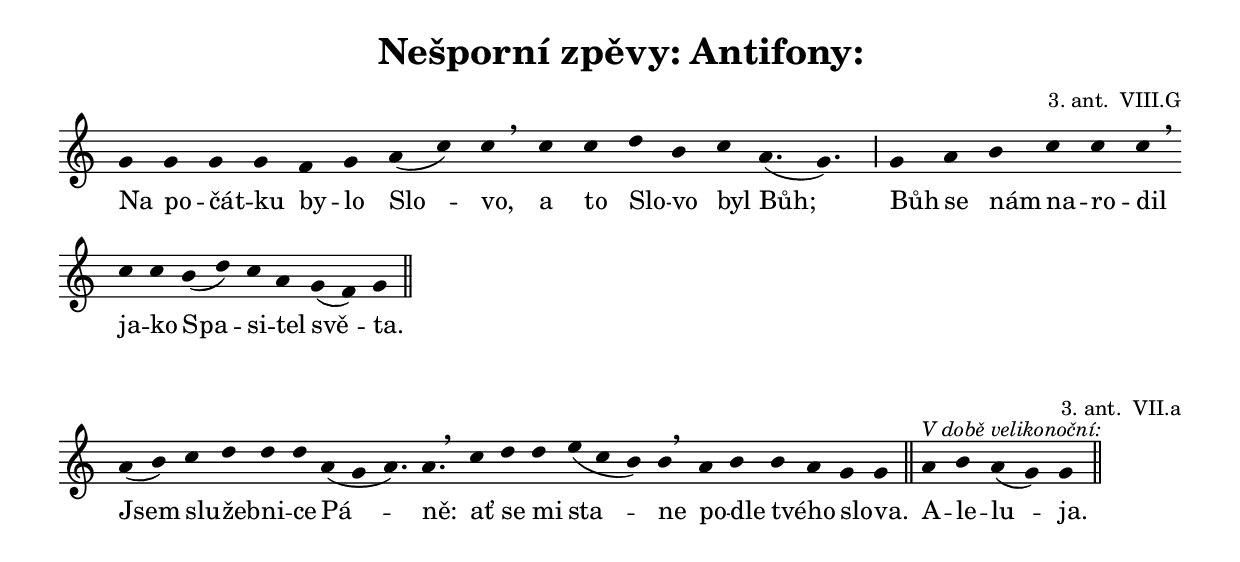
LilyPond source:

\version "2.15.37"

\header {
  title = "Nešporní zpěvy: Antifony:"
}

\include "spolecne_nespory.ly"
\include "../../dilyresponsorii.ly"

\score {
  \relative c'' {
    \choralniRezim
    g4 g g g f g a( c) c \barMin
    c c d b c a4.( g) \barMaior
    g4 a b c c c \barMin
    c c b( d) c a g( f) g \barFinalis
  }
  \addlyrics {
    Na po -- čát -- ku by -- lo Slo -- vo,
    a to Slo -- vo byl Bůh;
    Bůh se nám na -- ro -- dil
    ja -- ko Spa -- si -- tel svě -- ta.
  }
  \header {
    quid = "3. ant."
    modus = "VIII"
    differentia = "G"
    psalmus = ""
    id = "narozeni-ant3"
    piece = \markup {\sestavTitulek}
  }
}

\score {
  \relative c'' {
    \choralniRezim
    a4( b) c d d d a( g a4.) a \barMin
    c4 d d e( c b) b \barMin a b b a g g \barFinalis
    a^\markup\rubrVelikAleluja b a( g) g \barFinalis
  }
  \addlyrics {
    Jsem slu -- žeb -- ni -- ce Pá -- ně:
    ať se mi sta -- ne po -- dle tvé -- ho slo -- va.

    A -- le -- lu -- ja.
  }
  \header {
    quid = "3. ant."
    modus = "VII"
    differentia = "a"
    psalmus = "Kol 1"
    id = "zvestovani-ant3"
    piece = \markup {\sestavTitulek}
  }
}
